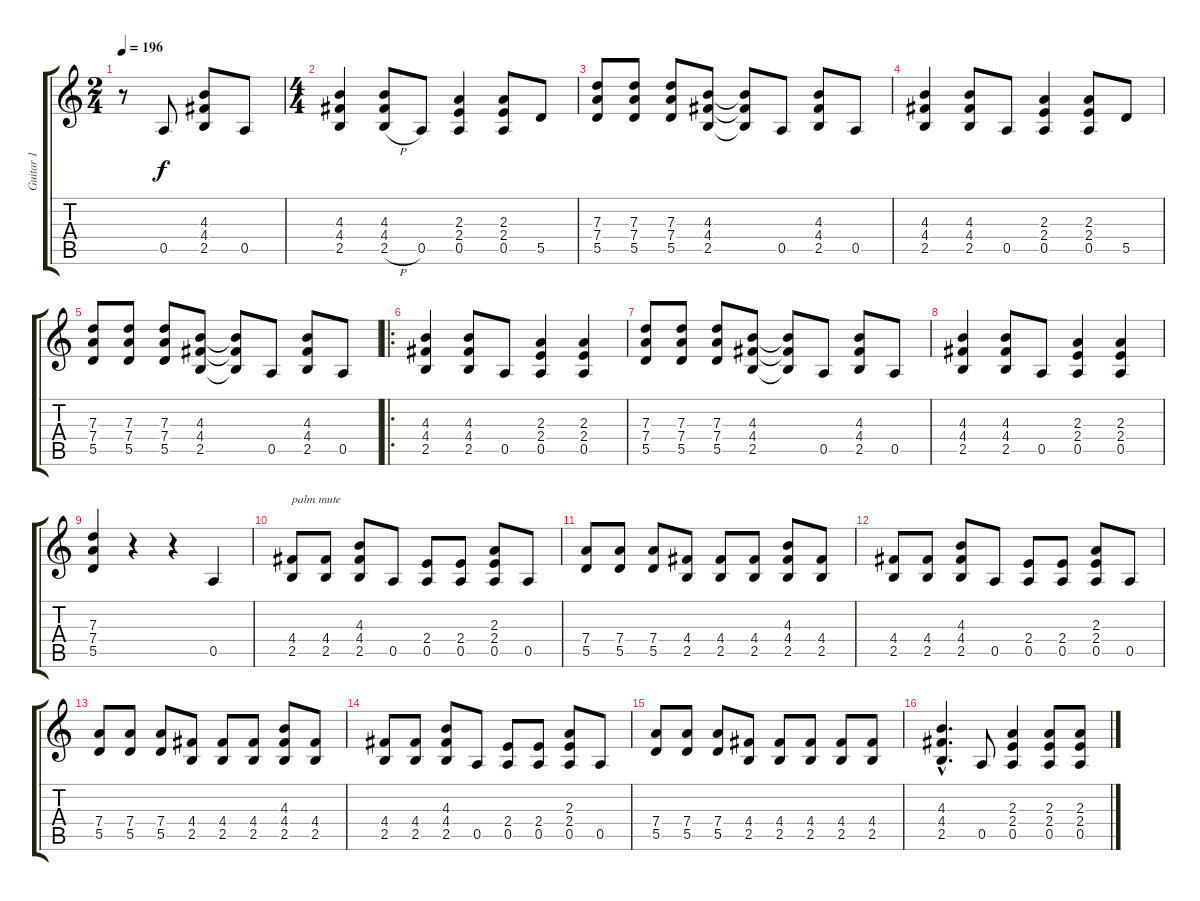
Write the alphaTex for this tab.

\track ("Guitar 1" "Guitar 1") {instrument overdrivenguitar}
\staff {score tabs}
\tuning (E4 B3 G3 D3 A2 E2) {hide}
\ts (2 4)
\tempo 196
\clef g2
\ks c
r.8{dy f instrument overdrivenguitar} 0.5.8 (4.3 4.4 2.5).8 0.5.8 |
\ts (4 4)
(4.3 4.4 2.5).4 (4.3 4.4 2.5{h}).8 0.5.8 (2.3 2.4 0.5).4 (2.3 2.4 0.5).8 5.5.8 |
(7.3 7.4 5.5).8 (7.3 7.4 5.5).8 (7.3 7.4 5.5).8 (4.3 4.4 2.5).8 (4.3{t} 4.4{t} 2.5{t}).8 0.5.8 (4.3 4.4 2.5).8 0.5.8 |
(4.3 4.4 2.5).4 (4.3 4.4 2.5).8 0.5.8 (2.3 2.4 0.5).4 (2.3 2.4 0.5).8 5.5.8 |
(7.3 7.4 5.5).8 (7.3 7.4 5.5).8 (7.3 7.4 5.5).8 (4.3 4.4 2.5).8 (4.3{t} 4.4{t} 2.5{t}).8 0.5.8 (4.3 4.4 2.5).8 0.5.8 |
\ro
(4.3 4.4 2.5).4 (4.3 4.4 2.5).8 0.5.8 (2.3 2.4 0.5).4 (2.3 2.4 0.5).4 |
(7.3 7.4 5.5).8 (7.3 7.4 5.5).8 (7.3 7.4 5.5).8 (4.3 4.4 2.5).8 (4.3{t} 4.4{t} 2.5{t}).8 0.5.8 (4.3 4.4 2.5).8 0.5.8 |
(4.3 4.4 2.5).4 (4.3 4.4 2.5).8 0.5.8 (2.3 2.4 0.5).4 (2.3 2.4 0.5).4 |
(7.3 7.4 5.5).4 r.4 r.4 0.5.4 |
(4.4 2.5).8{txt "palm mute" instrument electricguitarmuted} (4.4 2.5).8 (4.3 4.4 2.5).8 0.5.8 (2.4 0.5).8 (2.4 0.5).8 (2.3 2.4 0.5).8 0.5.8 |
(7.4 5.5).8{instrument electricguitarmuted} (7.4 5.5).8 (7.4 5.5).8 (4.4 2.5).8 (4.4 2.5).8 (4.4 2.5).8 (4.3 4.4 2.5).8 (4.4 2.5).8 |
(4.4 2.5).8{instrument electricguitarmuted} (4.4 2.5).8 (4.3 4.4 2.5).8 0.5.8 (2.4 0.5).8 (2.4 0.5).8 (2.3 2.4 0.5).8 0.5.8 |
(7.4 5.5).8{instrument electricguitarmuted} (7.4 5.5).8 (7.4 5.5).8 (4.4 2.5).8 (4.4 2.5).8 (4.4 2.5).8 (4.3 4.4 2.5).8 (4.4 2.5).8 |
(4.4 2.5).8{instrument overdrivenguitar} (4.4 2.5).8 (4.3 4.4 2.5).8 0.5.8 (2.4 0.5).8 (2.4 0.5).8 (2.3 2.4 0.5).8 0.5.8 |
(7.4 5.5).8 (7.4 5.5).8 (7.4 5.5).8 (4.4 2.5).8 (4.4 2.5).8 (4.4 2.5).8 (4.4 2.5).8 (4.4 2.5).8 |
(4.3{hac} 4.4{hac} 2.5{hac}).4{d} 0.5.8 (2.3 2.4 0.5).4 (2.3 2.4 0.5).8 (2.3 2.4 0.5).8
